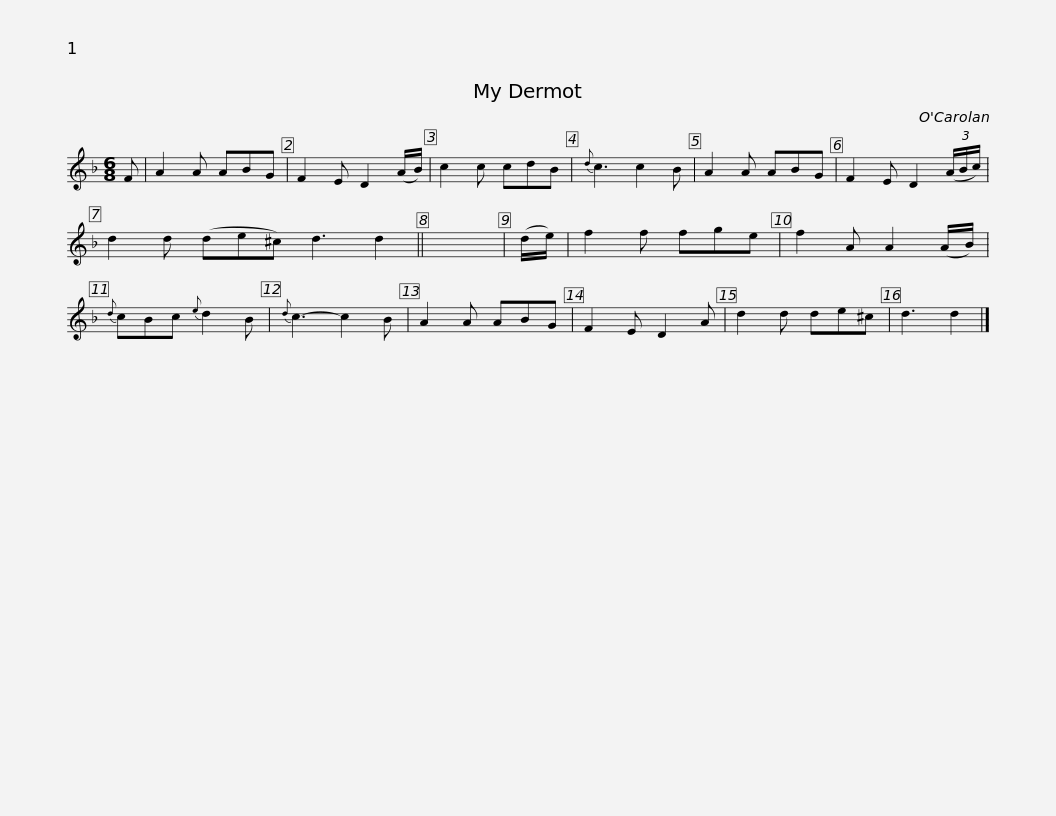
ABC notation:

X:1
L:1/8
M:6/8
I:linebreak $
K:Dmin
V:1 treble
V:1
 F | A2 A ABG | F2 E D2 (A/B/) | c2 c cdB |{d} c3 c2 B | %5
 A2 A ABG | F2 E D2 (3(A/B/c/) | d2 d (de^c) d3 d2 ||$ x6 | (d/e/) | %10
 f2 f fge | f2 A A2 (A/B/) |{d} cBc{e} d2 B |{d} c3- c2 B | A2 A ABG | %15
 F2 E D2 A | d2 d de^c |$ d3 d2 |] %18
